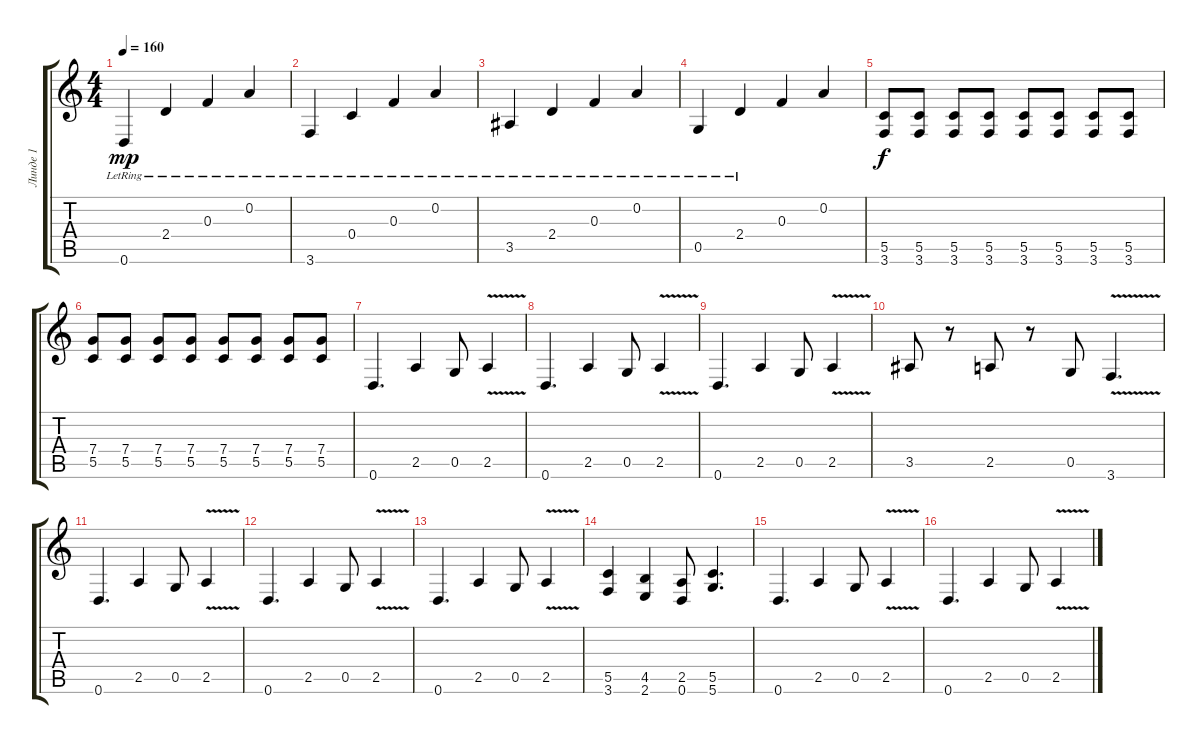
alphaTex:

\track ("Линде 1" "Линде 1") {instrument distortionguitar}
\staff {score tabs}
\tuning (D4 A3 F3 C3 G2 D2) {hide}
\ts (4 4)
\tempo 160
\clef g2
\ks c
0.6{lr}.4{dy mp} 2.4{lr}.4 0.3{lr}.4 0.2{lr}.4 |
3.6{lr}.4 0.4{lr}.4 0.3{lr}.4 0.2{lr}.4 |
3.5{lr}.4 2.4{lr}.4 0.3{lr}.4 0.2{lr}.4 |
0.5{lr}.4 2.4{lr}.4 0.3.4 0.2.4 |
(5.5 3.6).8{dy f instrument distortionguitar} (5.5 3.6).8 (5.5 3.6).8 (5.5 3.6).8 (5.5 3.6).8 (5.5 3.6).8 (5.5 3.6).8 (5.5 3.6).8 |
(7.4 5.5).8 (7.4 5.5).8 (7.4 5.5).8 (7.4 5.5).8 (7.4 5.5).8 (7.4 5.5).8 (7.4 5.5).8 (7.4 5.5).8 |
0.6.4{d} 2.5.4 0.5.8 2.5{v}.4 |
0.6.4{d} 2.5.4 0.5.8 2.5{v}.4 |
0.6.4{d} 2.5.4 0.5.8 2.5{v}.4 |
3.5.8 r.8 2.5.8 r.8 0.5.8 3.6{v}.4{d} |
0.6.4{d} 2.5.4 0.5.8 2.5{v}.4 |
0.6.4{d} 2.5.4 0.5.8 2.5{v}.4 |
0.6.4{d} 2.5.4 0.5.8 2.5{v}.4 |
(5.5 3.6).4 (4.5 2.6).4 (2.5 0.6).8 (5.5 5.6).4{d} |
0.6.4{d} 2.5.4 0.5.8 2.5{v}.4 |
0.6.4{d} 2.5.4 0.5.8 2.5{v}.4
